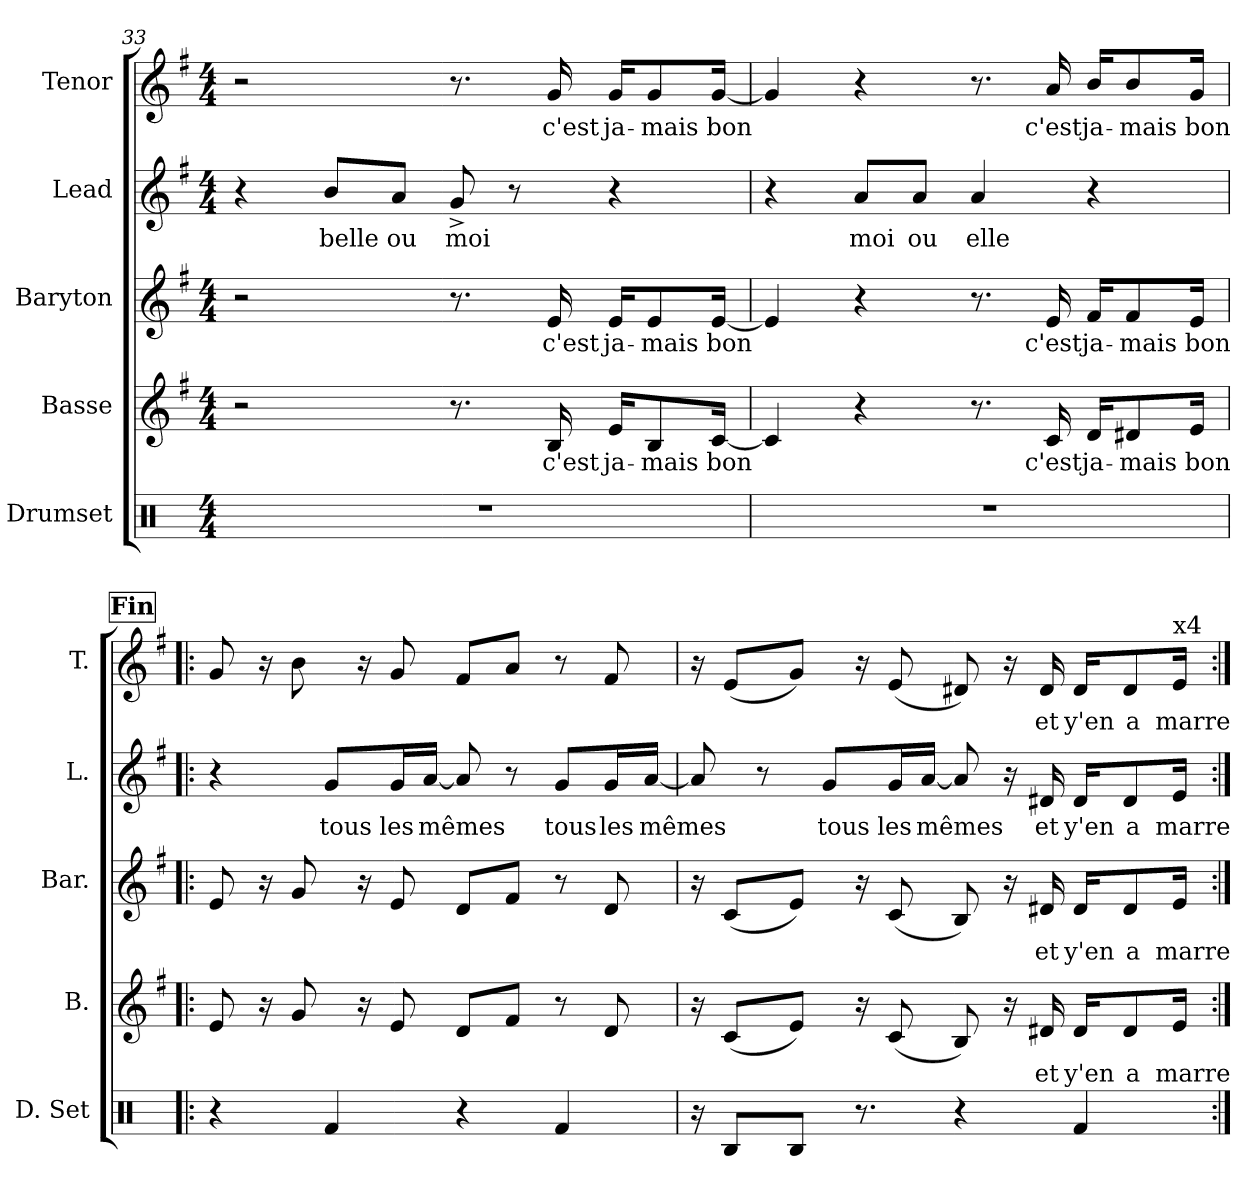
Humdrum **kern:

**kern	**kern	**text	**kern	**text	**kern	**text	**kern	**text
*part5	*part4	*part4	*part3	*part3	*part2	*part2	*part1	*part1
*staff5	*staff4	*staff4	*staff3	*staff3	*staff2	*staff2	*staff1	*staff1
*I"Drumset	*I"Basse	*	*I"Baryton	*	*I"Lead	*	*I"Tenor	*
*I'D. Set	*I'B.	*	*I'Bar.	*	*I'L.	*	*I'T.	*
!!LO:PB:g=z
*clefX	*clefG2	*	*clefG2	*	*clefG2	*	*clefG2	*
*k[]	*k[f#]	*	*k[f#]	*	*k[f#]	*	*k[f#]	*
*M4/4	*M4/4	*	*M4/4	*	*M4/4	*	*M4/4	*
=33	=33	=33	=33	=33	=33	=33	=33	=33
1r	2r	.	2r	.	4r	.	2r	.
!	!	!	!	!	!	!LO:LY:b	!	!
.	.	.	.	.	8b/L	belle	.	.
!	!	!	!	!	!	!LO:LY:b	!	!
.	.	.	.	.	8a/J	ou	.	.
!	!	!	!	!	!	!LO:LY:b	!	!
.	8.r	.	8.r	.	8g^/	moi	8.r	.
.	.	.	.	.	8r	.	.	.
!	!	!LO:LY:b	!	!LO:LY:b	!	!	!	!LO:LY:b
.	16B/	c'est	16e/	c'est	.	.	16g/	c'est
!	!	!LO:LY:b	!	!LO:LY:b	!	!	!	!LO:LY:b
.	16e/KL	ja-	16e/KL	ja-	4r	.	16g/KL	ja-
!	!	!LO:LY:b	!	!LO:LY:b	!	!	!	!LO:LY:b
.	8B/	-mais	8e/	-mais	.	.	8g/	-mais
!	!	!LO:LY:b	!	!LO:LY:b	!	!	!	!LO:LY:b
.	[16c/Jk	bon	[16e/Jk	bon	.	.	[16g/Jk	bon
=34	=34	=34	=34	=34	=34	=34	=34	=34
1r	4c/]	.	4e/]	.	4r	.	4g/]	.
!	!	!	!	!	!	!LO:LY:b	!	!
.	4r	.	4r	.	8a/L	moi	4r	.
!	!	!	!	!	!	!LO:LY:b	!	!
.	.	.	.	.	8a/J	ou	.	.
!	!	!	!	!	!	!LO:LY:b	!	!
.	8.r	.	8.r	.	4a/	elle	8.r	.
!	!	!LO:LY:b	!	!LO:LY:b	!	!	!	!LO:LY:b
.	16c/	c'est	16e/	c'est	.	.	16a/	c'est
!	!	!LO:LY:b	!	!LO:LY:b	!	!	!	!LO:LY:b
.	16d/KL	ja-	16f#/KL	ja-	4r	.	16b/KL	ja-
!	!	!LO:LY:b	!	!LO:LY:b	!	!	!	!LO:LY:b
.	8d#X/	-mais	8f#/	-mais	.	.	8b/	-mais
!	!	!LO:LY:b	!	!LO:LY:b	!	!	!	!LO:LY:b
.	16e/Jk	bon	16e/Jk	bon	.	.	16g/Jk	bon
!!LO:LB:g=z
!!LO:REH:place=s1:a:B:fs=14:t=Fin
=35!|:	=35!|:	=35!|:	=35!|:	=35!|:	=35!|:	=35!|:	=35!|:	=35!|:
4r	8e/	.	8e/	.	4r	.	8g/	.
.	16r	.	16r	.	.	.	16r	.
.	8g/	.	8g/	.	.	.	8b\	.
!	!	!	!	!	!	!LO:LY:b	!	!
4Rf/	.	.	.	.	8g/L	tous	.	.
.	16r	.	16r	.	.	.	16r	.
!	!	!	!	!	!	!LO:LY:b	!	!
.	8e/	.	8e/	.	16g/L	les	8g/	.
!	!	!	!	!	!	!LO:LY:b	!	!
.	.	.	.	.	[16a/JJ	mêmes	.	.
4r	8d/L	.	8d/L	.	8a/]	.	8f#/L	.
.	8f#/J	.	8f#/J	.	8r	.	8a/J	.
!	!	!	!	!	!	!LO:LY:b	!	!
4Rf/	8r	.	8r	.	8g/L	tous	8r	.
!	!	!	!	!	!	!LO:LY:b	!	!
.	8d/	.	8d/	.	16g/L	les	8f#/	.
!	!	!	!	!	!	!LO:LY:b	!	!
.	.	.	.	.	[16a/JJ	mêmes	.	.
=36	=36	=36	=36	=36	=36	=36	=36	=36
16r	16r	.	16r	.	8a/]	.	16r	.
8RB/L	(<8c/L	.	(<8c/L	.	.	.	(<8e/L	.
.	.	.	.	.	8r	.	.	.
8RB/J	8e/J)	.	8e/J)	.	.	.	8g/J)	.
!	!	!	!	!	!	!LO:LY:b	!	!
.	.	.	.	.	8g/L	tous	.	.
8.r	16r	.	16r	.	.	.	16r	.
!	!	!	!	!	!	!LO:LY:b	!	!
.	(<8c/	.	(<8c/	.	16g/L	les	(<8e/	.
!	!	!	!	!	!	!LO:LY:b	!	!
.	.	.	.	.	[16a/JJ	mêmes	.	.
4r	8B/)	.	8B/)	.	8a/]	.	8d#X/)	.
.	16r	.	16r	.	16r	.	16r	.
!	!	!LO:LY:b	!	!LO:LY:b	!	!LO:LY:b	!	!LO:LY:b
.	16d#X/	et	16d#X/	et	16d#X/	et	16d#/	et
!	!	!LO:LY:b	!	!LO:LY:b	!	!LO:LY:b	!	!LO:LY:b
4Rf/	16d#/KL	y'en	16d#/KL	y'en	16d#/KL	y'en	16d#/KL	y'en
!	!	!LO:LY:b	!	!LO:LY:b	!	!LO:LY:b	!	!LO:LY:b
.	8d#/	a	8d#/	a	8d#/	a	8d#/	a
!	!	!	!	!	!	!	!LO:TX:t=x4	!
!	!	!LO:LY:b	!	!LO:LY:b	!	!LO:LY:b	!	!LO:LY:b
.	16e/Jk	marre	16e/Jk	marre	16e/Jk	marre	16e/Jk	marre
=:|!	=:|!	=:|!	=:|!	=:|!	=:|!	=:|!	=:|!	=:|!
*-	*-	*-	*-	*-	*-	*-	*-	*-
